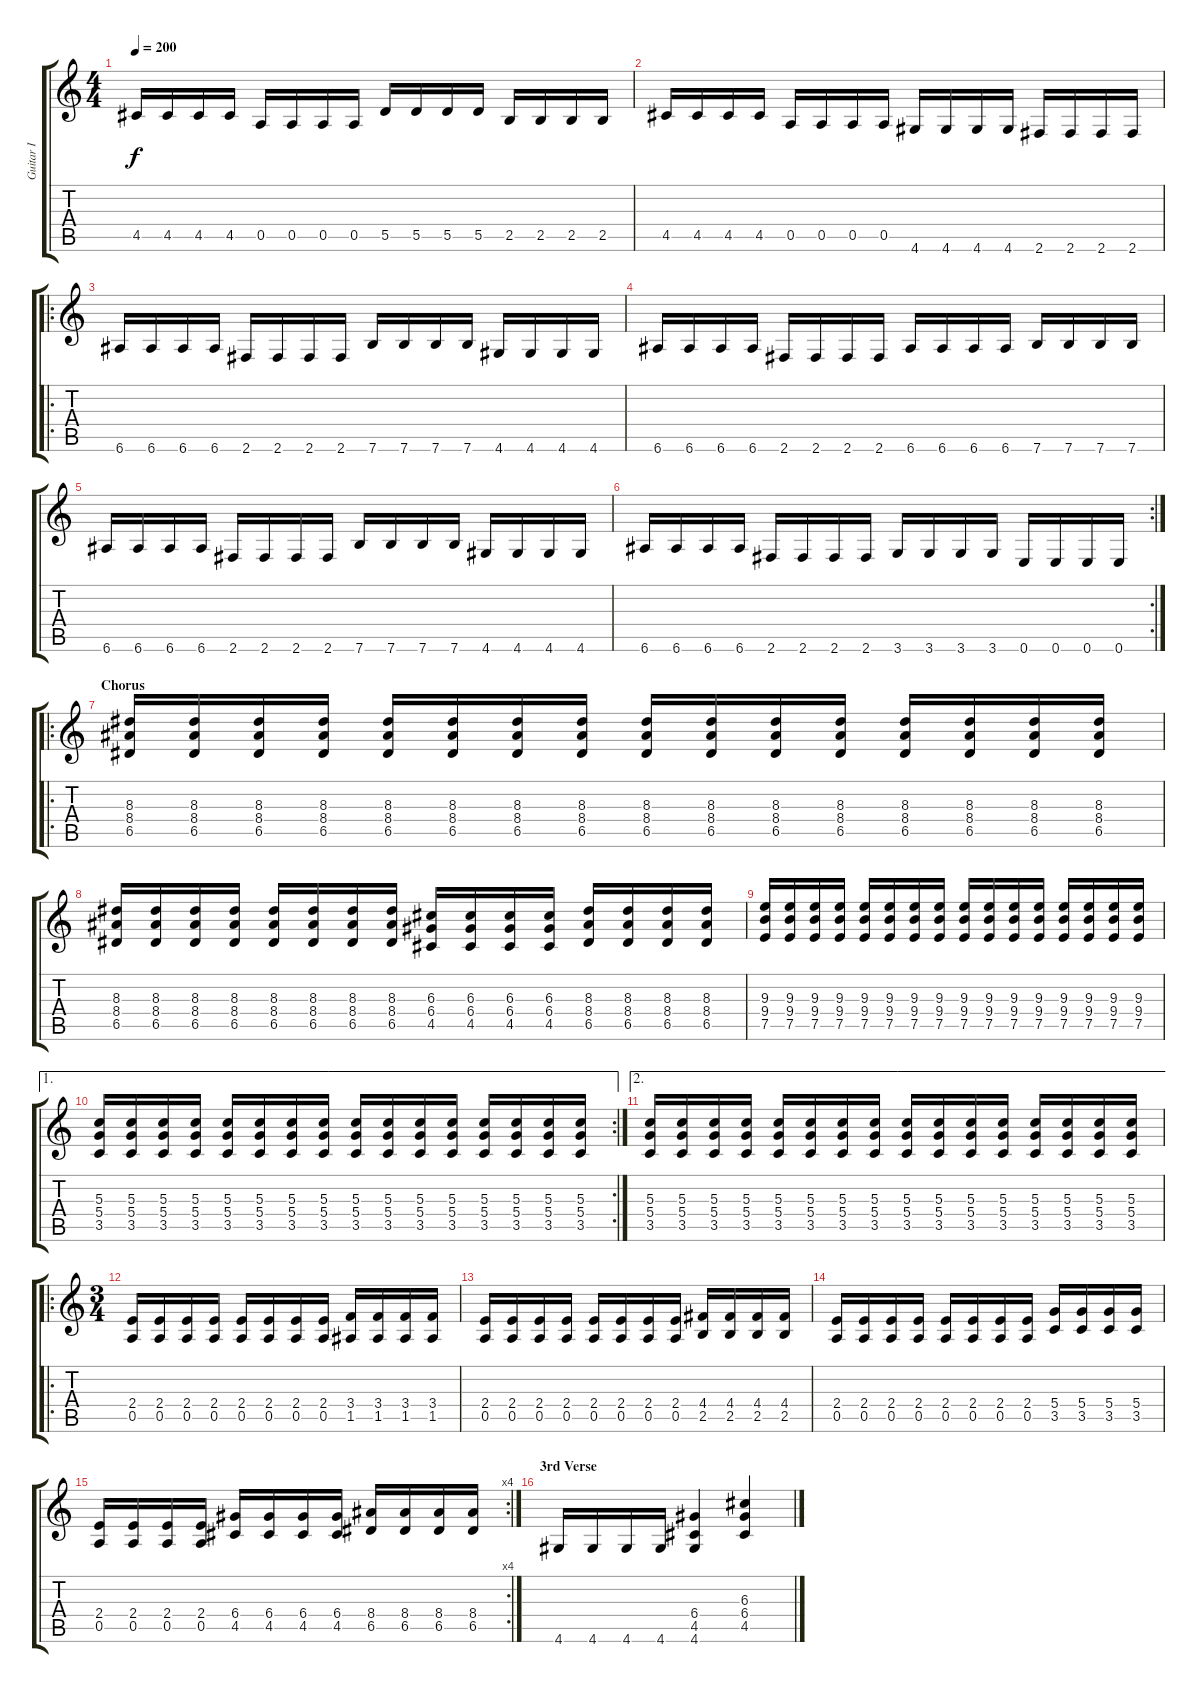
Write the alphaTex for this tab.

\track ("Guitar I" "Guitar I") {instrument distortionguitar}
\staff {score tabs}
\tuning (E4 B3 G3 D3 A2 E2) {hide}
\ts (4 4)
\tempo 200
\clef g2
\ks c
4.5.16{dy f} 4.5.16 4.5.16 4.5.16 0.5.16 0.5.16 0.5.16 0.5.16 5.5.16 5.5.16 5.5.16 5.5.16 2.5.16 2.5.16 2.5.16 2.5.16 |
4.5.16 4.5.16 4.5.16 4.5.16 0.5.16 0.5.16 0.5.16 0.5.16 4.6.16 4.6.16 4.6.16 4.6.16 2.6.16 2.6.16 2.6.16 2.6.16 |
\ro
6.6.16 6.6.16 6.6.16 6.6.16 2.6.16 2.6.16 2.6.16 2.6.16 7.6.16 7.6.16 7.6.16 7.6.16 4.6.16 4.6.16 4.6.16 4.6.16 |
6.6.16 6.6.16 6.6.16 6.6.16 2.6.16 2.6.16 2.6.16 2.6.16 6.6.16 6.6.16 6.6.16 6.6.16 7.6.16 7.6.16 7.6.16 7.6.16 |
6.6.16 6.6.16 6.6.16 6.6.16 2.6.16 2.6.16 2.6.16 2.6.16 7.6.16 7.6.16 7.6.16 7.6.16 4.6.16 4.6.16 4.6.16 4.6.16 |
\rc 2
6.6.16 6.6.16 6.6.16 6.6.16 2.6.16 2.6.16 2.6.16 2.6.16 3.6.16 3.6.16 3.6.16 3.6.16 0.6.16 0.6.16 0.6.16 0.6.16 |
\ro
\section ("" "Chorus")
(8.3 8.4 6.5).16 (8.3 8.4 6.5).16 (8.3 8.4 6.5).16 (8.3 8.4 6.5).16 (8.3 8.4 6.5).16 (8.3 8.4 6.5).16 (8.3 8.4 6.5).16 (8.3 8.4 6.5).16 (8.3 8.4 6.5).16 (8.3 8.4 6.5).16 (8.3 8.4 6.5).16 (8.3 8.4 6.5).16 (8.3 8.4 6.5).16 (8.3 8.4 6.5).16 (8.3 8.4 6.5).16 (8.3 8.4 6.5).16 |
(8.3 8.4 6.5).16 (8.3 8.4 6.5).16 (8.3 8.4 6.5).16 (8.3 8.4 6.5).16 (8.3 8.4 6.5).16 (8.3 8.4 6.5).16 (8.3 8.4 6.5).16 (8.3 8.4 6.5).16 (6.3 6.4 4.5).16 (6.3 6.4 4.5).16 (6.3 6.4 4.5).16 (6.3 6.4 4.5).16 (8.3 8.4 6.5).16 (8.3 8.4 6.5).16 (8.3 8.4 6.5).16 (8.3 8.4 6.5).16 |
(9.3 9.4 7.5).16 (9.3 9.4 7.5).16 (9.3 9.4 7.5).16 (9.3 9.4 7.5).16 (9.3 9.4 7.5).16 (9.3 9.4 7.5).16 (9.3 9.4 7.5).16 (9.3 9.4 7.5).16 (9.3 9.4 7.5).16 (9.3 9.4 7.5).16 (9.3 9.4 7.5).16 (9.3 9.4 7.5).16 (9.3 9.4 7.5).16 (9.3 9.4 7.5).16 (9.3 9.4 7.5).16 (9.3 9.4 7.5).16 |
\ae 1
\rc 2
(5.3 5.4 3.5).16 (5.3 5.4 3.5).16 (5.3 5.4 3.5).16 (5.3 5.4 3.5).16 (5.3 5.4 3.5).16 (5.3 5.4 3.5).16 (5.3 5.4 3.5).16 (5.3 5.4 3.5).16 (5.3 5.4 3.5).16 (5.3 5.4 3.5).16 (5.3 5.4 3.5).16 (5.3 5.4 3.5).16 (5.3 5.4 3.5).16 (5.3 5.4 3.5).16 (5.3 5.4 3.5).16 (5.3 5.4 3.5).16 |
\ae 2
(5.3 5.4 3.5).16 (5.3 5.4 3.5).16 (5.3 5.4 3.5).16 (5.3 5.4 3.5).16 (5.3 5.4 3.5).16 (5.3 5.4 3.5).16 (5.3 5.4 3.5).16 (5.3 5.4 3.5).16 (5.3 5.4 3.5).16 (5.3 5.4 3.5).16 (5.3 5.4 3.5).16 (5.3 5.4 3.5).16 (5.3 5.4 3.5).16 (5.3 5.4 3.5).16 (5.3 5.4 3.5).16 (5.3 5.4 3.5).16 |
\ro
\ts (3 4)
(2.4 0.5).16 (2.4 0.5).16 (2.4 0.5).16 (2.4 0.5).16 (2.4 0.5).16 (2.4 0.5).16 (2.4 0.5).16 (2.4 0.5).16 (3.4 1.5).16 (3.4 1.5).16 (3.4 1.5).16 (3.4 1.5).16 |
(2.4 0.5).16 (2.4 0.5).16 (2.4 0.5).16 (2.4 0.5).16 (2.4 0.5).16 (2.4 0.5).16 (2.4 0.5).16 (2.4 0.5).16 (4.4 2.5).16 (4.4 2.5).16 (4.4 2.5).16 (4.4 2.5).16 |
(2.4 0.5).16 (2.4 0.5).16 (2.4 0.5).16 (2.4 0.5).16 (2.4 0.5).16 (2.4 0.5).16 (2.4 0.5).16 (2.4 0.5).16 (5.4 3.5).16 (5.4 3.5).16 (5.4 3.5).16 (5.4 3.5).16 |
\rc 4
(2.4 0.5).16 (2.4 0.5).16 (2.4 0.5).16 (2.4 0.5).16 (6.4 4.5).16 (6.4 4.5).16 (6.4 4.5).16 (6.4 4.5).16 (8.4 6.5).16 (8.4 6.5).16 (8.4 6.5).16 (8.4 6.5).16 |
\section ("" "3rd Verse")
4.6.16 4.6.16 4.6.16 4.6.16 (6.4 4.5 4.6).4 (6.3 6.4 4.5).4
